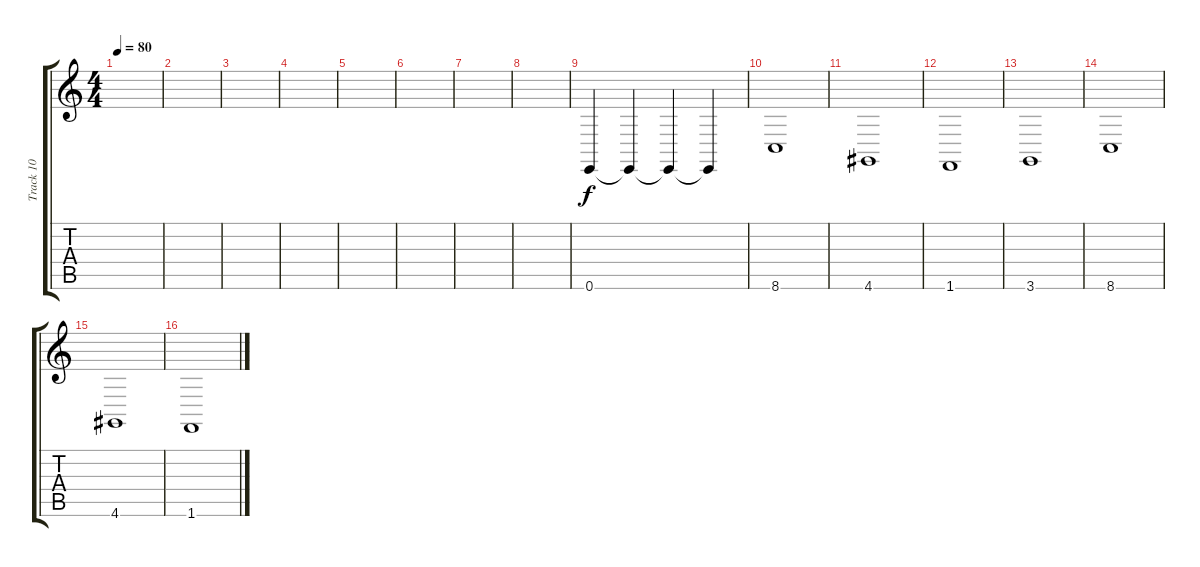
\track ("Track 10" "Track 10") {instrument synthstrings1}
\staff {score tabs}
\tuning (E4 B3 G3 D3 A2 E2) {hide}
\ts (4 4)
\tempo 80
\clef g2
\ks c
|
|
|
|
|
|
|
|
0.6.4 0.6{t}.4 0.6{t}.4 0.6{t}.4 |
8.6.1 |
4.6.1 |
1.6.1 |
3.6.1 |
8.6.1 |
4.6.1 |
1.6.1
